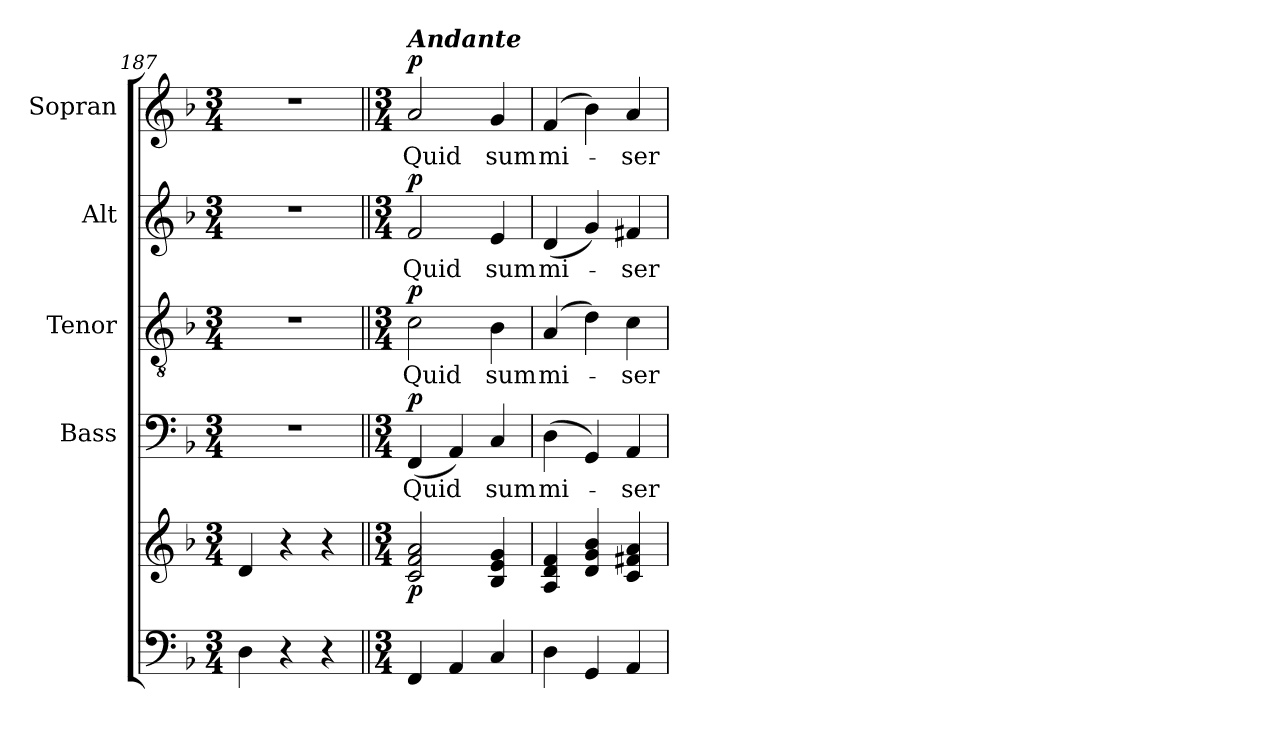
**kern	**kern	**dynam	**kern	**text	**dynam	**kern	**text	**dynam	**kern	**text	**dynam	**kern	**text	**dynam
*part5	*part5	*part5	*part4	*part4	*part4	*part3	*part3	*part3	*part2	*part2	*part2	*part1	*part1	*part1
*staff6	*staff5	*staff5/6	*staff4	*staff4	*staff4	*staff3	*staff3	*staff3	*staff2	*staff2	*staff2	*staff1	*staff1	*staff1
*	*	*	*I"Bass	*	*	*I"Tenor	*	*	*I"Alt	*	*	*I"Sopran	*	*
*	*	*	*I'B.	*	*	*I'T.	*	*	*I'A.	*	*	*I'S.	*	*
*clefF4	*clefG2	*	*clefF4	*	*	*clefGv2	*	*	*clefG2	*	*	*clefG2	*	*
*k[b-]	*k[b-]	*	*k[b-]	*	*	*k[b-]	*	*	*k[b-]	*	*	*k[b-]	*	*
*F:	*F:	*	*F:	*	*	*F:	*	*	*F:	*	*	*F:	*	*
*M3/4	*M3/4	*	*M3/4	*	*	*M3/4	*	*	*M3/4	*	*	*M3/4	*	*
=187	=187	=187	=187	=187	=187	=187	=187	=187	=187	=187	=187	=187	=187	=187
4D\	4d/	.	2.r	.	.	2.r	.	.	2.r	.	.	2.r	.	.
4r	4r	.	.	.	.	.	.	.	.	.	.	.	.	.
4r	4r	.	.	.	.	.	.	.	.	.	.	.	.	.
!!LO:LB:g=z
=188||	=188||	=188||	=188||	=188||	=188||	=188||	=188||	=188||	=188||	=188||	=188||	=188||	=188||	=188||
*M3/4	*M3/4	*	*M3/4	*	*	*M3/4	*	*	*M3/4	*	*	*M3/4	*	*
!	!	!	!	!	!	!	!	!	!	!	!	!LO:TX:a:Bi:t=Andante	!	!
!	!	!LO:DY:b	!	!LO:LY:b	!LO:DY:a	!	!LO:LY:b	!LO:DY:a	!	!LO:LY:b	!LO:DY:a	!	!LO:LY:b	!LO:DY:a
4FF/	2c/ 2f/ 2a/	p	(<4FF/	Quid	p	2c\	Quid	p	2f/	Quid	p	2a/	Quid	p
4AA/	.	.	4AA/)	.	.	.	.	.	.	.	.	.	.	.
!	!	!	!	!LO:LY:b	!	!	!LO:LY:b	!	!	!LO:LY:b	!	!	!LO:LY:b	!
4C/	4B-/ 4e/ 4g/	.	4C/	sum	.	4B-\	sum	.	4e/	sum	.	4g/	sum	.
=189	=189	=189	=189	=189	=189	=189	=189	=189	=189	=189	=189	=189	=189	=189
!	!	!	!	!LO:LY:b	!	!	!LO:LY:b	!	!	!LO:LY:b	!	!	!LO:LY:b	!
4D\	4A/ 4d/ 4f/	.	(>4D\	mi-	.	(4A/	mi-	.	(<4d/	mi-	.	(4f/	mi-	.
4GG/	4d/ 4g/ 4b-/	.	4GG/)	.	.	4d\)	.	.	4g/)	.	.	4b-\)	.	.
!	!	!	!	!LO:LY:b	!	!	!LO:LY:b	!	!	!LO:LY:b	!	!	!LO:LY:b	!
4AA/	4c/ 4f#X/ 4a/	.	4AA/	-ser	.	4c\	-ser	.	4f#X/	-ser	.	4a/	-ser	.
=	=	=	=	=	=	=	=	=	=	=	=	=	=	=
*-	*-	*-	*-	*-	*-	*-	*-	*-	*-	*-	*-	*-	*-	*-
